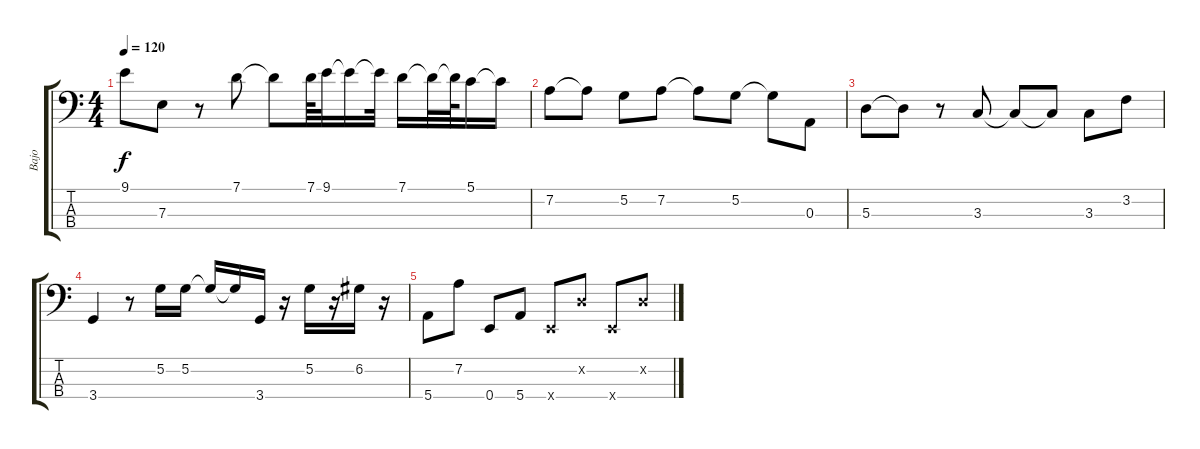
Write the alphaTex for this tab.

\track ("Bajo" "Bajo") {instrument slapbass2}
\staff {score tabs}
\tuning (G2 D2 A1 E1) {hide}
\ts (4 4)
\tempo 120
\clef f4
\ks c
9.1.8{dy f} 7.3.8 r.8 7.1.8 7.1{t}.8 7.1.64 9.1.32 9.1{t}.16 9.1{t}.32 7.1.16 7.1{t}.32 7.1{t}.64 5.1.16 5.1{t}.16 |
7.2.8 7.2{t}.8 5.2.8 7.2.8 7.2{t}.8 5.2.8 5.2{t}.8 0.3.8 |
5.3.8 5.3{t}.8 r.8 3.3.8 3.3{t}.8 3.3{t}.8 3.3.8 3.2.8 |
3.4.4 r.8 5.2.16 5.2.16 5.2{t}.16 5.2{t}.16 3.4.16 r.16 5.2.16 r.16 6.2.16 r.16 |
5.4.8 7.2.8 0.4.8 5.4.8 0.4{x}.8 0.2{x}.8 0.4{x}.8 0.2{x}.8
